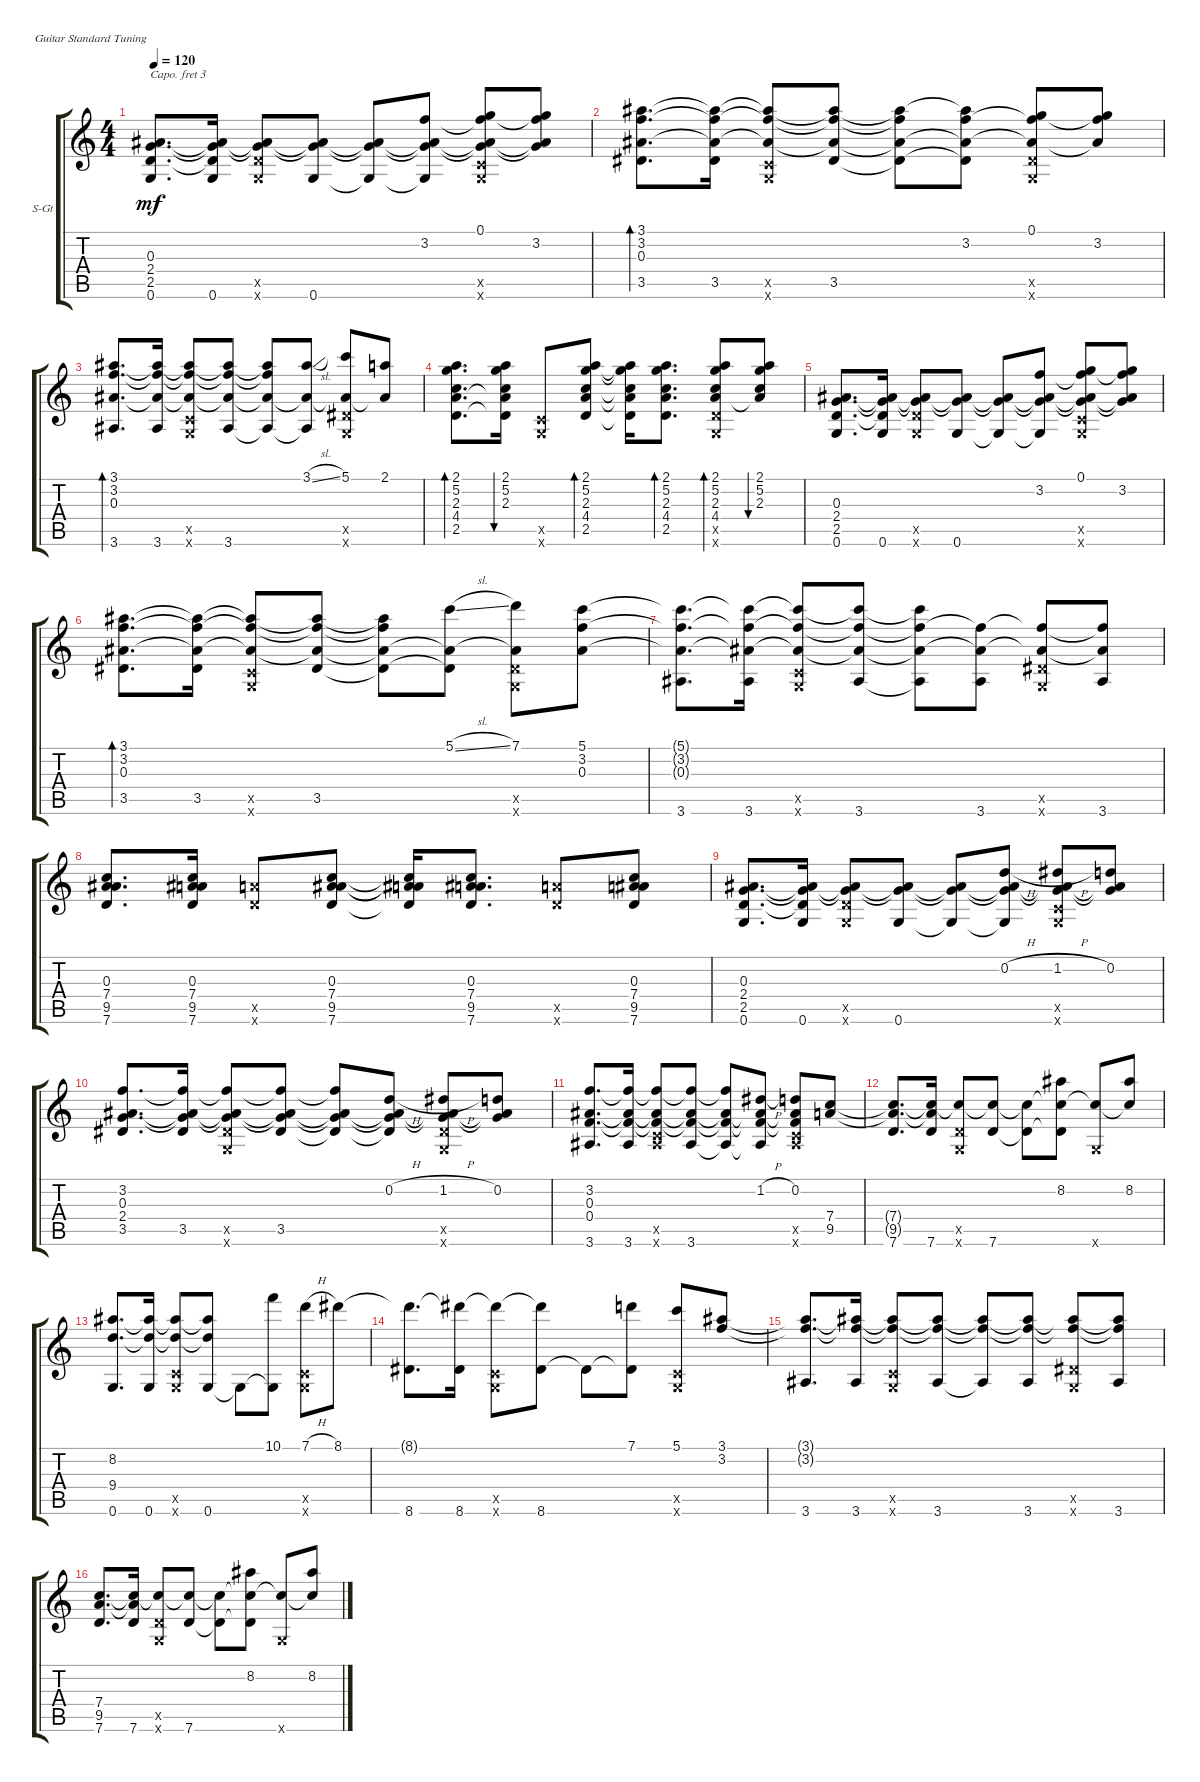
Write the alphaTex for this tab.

\defaultSystemsLayout 4
\bracketExtendMode groupsimilarinstruments
\firstSystemTrackNameOrientation horizontal
\otherSystemsTrackNameOrientation horizontal
\track ("Steel Guitar" "S-Gt") {instrument acousticguitarsteel}
\staff {score tabs}
\capo 3
\tuning (E4 B3 G3 D3 A2 E2)
\ts (4 4)
\tempo 120
\clef g2
\ks c
(0.6 2.5 2.4 0.3).8{d dy mf} (0.6 2.5{t} 2.4{t} 0.3{t}).16 (0.6{x} 2.5{x} 2.4{t} 0.3{t}).8 (0.6 2.4{t} 0.3{t}).8 (0.6{t} 0.3{t} 2.4{t}).8 (3.2 0.6{t} 0.3{t} 2.4{t}).8 (0.6{x} 0.3{t} 2.4{t} 0.5{x} 0.1 3.2{t}).8 (3.2 0.3{t} 2.4{t} 0.1{t}).8 |
(3.2 3.5 0.3 3.1).8{d bd 30} (3.5 0.3{t} 3.2{t} 3.1{t}).16 (0.6{x} 0.5{x} 3.1{t} 3.2{t} 0.3{t}).8 (3.5 3.1{t} 3.2{t} 0.3{t}).8 (3.5{t} 3.1{t} 3.2{t} 0.3{t}).8 (3.2 3.1{t} 0.3{t} 3.5{t}).8 (0.1 3.2{t} 0.3{t} 3.5{x} 0.6{x}).8 (3.2 0.1{t} 0.3{t}).8 |
(3.2 0.3 3.1 3.6).8{d bd 30} (0.3{t} 3.2{t} 3.1{t} 3.6).16 (0.6{x} 0.5{x} 3.1{t} 3.2{t} 0.3{t}).8 (3.1{t} 3.2{t} 0.3{t} 3.6).8 (3.1{t} 3.2{t} 0.3{t} 3.6{t}).8 (3.1{sl} 0.3{t} 3.6{t}).8 (0.3{t} 3.5{x} 0.6{x} 5.1).8 (0.3{t} 2.1).8 |
(2.5 2.3 4.4 2.1 5.2).8{d bd 30} (2.3 2.1 5.2 4.4{t} 2.5{t}).16{bu 30} (0.5{x} 0.6{x}).8 (2.5 2.3 4.4 5.2 2.1).8{bd 30} (2.1{t} 5.2{t} 2.3{t} 4.4{t} 2.5{t}).16 (2.5 4.4 2.3 5.2 2.1).8{d bd 30} (2.5{x} 4.4 2.3 2.1 5.2 0.6{x}).8{bd 30} (2.3 5.2 2.1 4.4{t}).8{bu 30} |
(0.6 2.5 2.4 0.3).8{d} (0.6 2.5{t} 2.4{t} 0.3{t}).16 (0.6{x} 2.5{x} 2.4{t} 0.3{t}).8 (0.6 2.4{t} 0.3{t}).8 (0.6{t} 0.3{t} 2.4{t}).8 (3.2 0.6{t} 0.3{t} 2.4{t}).8 (0.6{x} 0.3{t} 2.4{t} 0.5{x} 0.1 3.2{t}).8 (3.2 0.3{t} 2.4{t} 0.1{t}).8 |
(3.2 3.5 0.3 3.1).8{d bd 30} (3.5 0.3{t} 3.2{t} 3.1{t}).16 (0.6{x} 0.5{x} 3.1{t} 3.2{t} 0.3{t}).8 (3.5 3.1{t} 3.2{t} 0.3{t}).8 (3.5{t} 3.1{t} 3.2{t} 0.3{t}).8 (5.1{sl} 0.3{t} 3.5{t}).8 (0.3{t} 3.5{x} 0.6{x} 7.1).8 (0.3 5.1 3.2).8 |
(5.1{t} 3.6 3.2{t} 0.3{t}).8{d} (0.3{t} 3.2{t} 5.1{t} 3.6).16 (0.6{x} 0.5{x} 5.1{t} 3.2{t} 0.3{t}).8 (5.1{t} 3.2{t} 0.3{t} 3.6).8 (5.1{t} 3.2{t} 0.3{t} 3.6{t}).8 (0.3{t} 3.6 3.2{t}).8 (0.3{t} 3.5{x} 0.6{x} 3.2{t}).8 (0.3{t} 3.6 3.2{t}).8 |
(9.5 0.3 7.4 7.6).8{d} (9.5 0.3 7.4 7.6).16 (9.5{x} 7.6{x}).8 (9.5 0.3 7.4 7.6).8 (9.5{t} 0.3{t} 7.4{t} 7.6{t}).16 (9.5 7.4 0.3 7.6).8{d} (9.5{x} 7.6{x}).8 (0.3 7.4 9.5 7.6).8 |
(0.6 2.5 2.4 0.3).8{d} (0.6 2.5{t} 2.4{t} 0.3{t}).16 (0.6{x} 2.5{x} 2.4{t} 0.3{t}).8 (0.6 2.4{t} 0.3{t}).8 (0.6{t} 0.3{t} 2.4{t}).8 (0.2{h} 0.6{t} 0.3{t} 2.4{t}).8 (1.2{h} 0.6{x} 0.3{t} 2.4{t} 0.5{x}).8 (0.2 0.3{t} 2.4{t}).8 |
(3.5 2.4 0.3 3.2).8{d} (3.5 2.4{t} 0.3{t} 3.2{t}).16 (3.5{x} 2.4{t} 0.3{t} 3.2{t} 0.6{x}).8 (3.5 2.4{t} 0.3{t} 3.2{t}).8 (0.3{t} 2.4{t} 3.5{t} 3.2{t}).8 (0.2{h} 0.3{t} 2.4{t} 3.5{t}).8 (1.2{h} 0.3{t} 2.4{t} 3.5{x} 0.6{x}).8 (0.2 0.3{t} 2.4{t}).8 |
(0.3 3.2 3.6 0.4).8{d} (0.3{t} 3.2{t} 3.6 0.4{t}).16 (0.3{t} 3.2{t} 3.6{x} 0.4{t} 0.5{x}).8 (0.3{t} 3.2{t} 3.6 0.4{t}).8 (0.3{t} 3.2{t} 3.6{t} 0.4{t}).8 (1.2{h} 0.3{t} 3.6{t} 0.4{t}).8 (0.2 0.3{t} 3.6{x} 0.4{t} 0.5{x}).8 (9.5 7.4).8 |
(9.5{t} 7.4{t} 7.6).8{d} (9.5{t} 7.6 7.4{t}).16 (2.5{x} 0.6{x} 7.4{t}).8 (7.6 7.4{t}).8 (7.4{t} 7.6{t}).8 (7.6{t} 8.2 7.4{t}).8 (0.6{x} 7.4{t}).8 (7.4{t} 8.2).8 |
(0.6 9.4 8.2).8{d} (0.6 8.2{t} 9.4{t}).16 (0.6{x} 0.5{x} 8.2{t} 9.4{t}).8 (0.6 8.2{t} 9.4{t}).8 0.6{t}.8 (10.1 0.6{t}).8 (7.1{h} 0.6{x} 0.5{x}).8 8.1.8 |
(8.1{t} 8.6).8{d} (8.6 8.1{t}).16 (0.6{x} 0.5{x} 8.1{t}).8 (8.6 8.1{t}).8 8.6{t}.8 (7.1 8.6{t}).8 (5.1 0.6{x} 0.5{x}).8 (3.1 3.2).8 |
(3.1{t} 3.6 3.2{t}).8{d} (3.2{t} 3.1{t} 3.6).16 (0.6{x} 0.5{x} 3.1{t} 3.2{t}).8 (3.1{t} 3.2{t} 3.6).8 (3.1{t} 3.2{t} 3.6{t}).8 (3.6 3.2{t} 3.1{t}).8 (3.5{x} 0.6{x} 3.2{t} 3.1{t}).8 (3.6 3.2{t} 3.1{t}).8 |
(9.5 7.4 7.6).8{d} (9.5{t} 7.6 7.4{t}).16 (2.5{x} 0.6{x} 7.4{t}).8 (7.6 7.4{t}).8 (7.4{t} 7.6{t}).8 (7.6{t} 8.2 7.4{t}).8 (0.6{x} 7.4{t}).8 (7.4{t} 8.2).8
